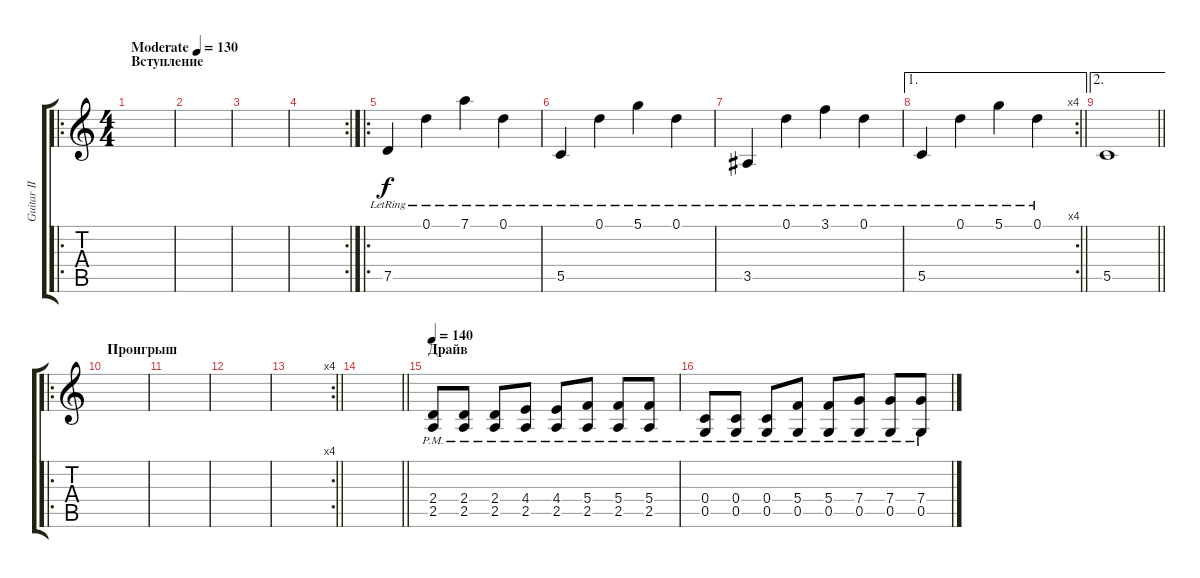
\track ("Guitar II" "Guitar II") {instrument acousticguitarsteel}
\staff {score tabs}
\tuning (D4 A3 F3 C3 G2 D2) {hide}
\ro
\ts (4 4)
\section ("" "Вступление")
\tempo (130 "Moderate")
\clef g2
\ks c
|
|
|
\rc 2
|
\ro
7.5{lr}.4 0.1{lr}.4 7.1{lr}.4 0.1{lr}.4 |
5.5{lr}.4 0.1{lr}.4 5.1{lr}.4 0.1{lr}.4 |
3.5{lr}.4 0.1{lr}.4 3.1{lr}.4 0.1{lr}.4 |
\ae 1
\rc 4
\barLineRight lightlight
5.5{lr}.4 0.1{lr}.4 5.1{lr}.4 0.1{lr}.4 |
\ae 2
\barLineRight lightlight
5.5.1 |
\ro
\section ("" "Проигрыш")
|
|
|
\rc 4
\barLineRight lightlight
|
\barLineRight lightlight
|
\section ("" "Драйв")
\tempo 135
\tempo 140
(2.4{pm} 2.5{pm}).8{instrument overdrivenguitar} (2.4{pm} 2.5{pm}).8 (2.4{pm} 2.5{pm}).8 (4.4{pm} 2.5{pm}).8 (4.4{pm} 2.5{pm}).8 (5.4{pm} 2.5{pm}).8 (5.4{pm} 2.5{pm}).8 (5.4{pm} 2.5{pm}).8 |
(0.4{pm} 0.5{pm}).8 (0.4{pm} 0.5{pm}).8 (0.4{pm} 0.5{pm}).8 (5.4{pm} 0.5{pm}).8 (5.4{pm} 0.5{pm}).8 (7.4{pm} 0.5{pm}).8 (7.4{pm} 0.5{pm}).8 (7.4{pm} 0.5{pm}).8
